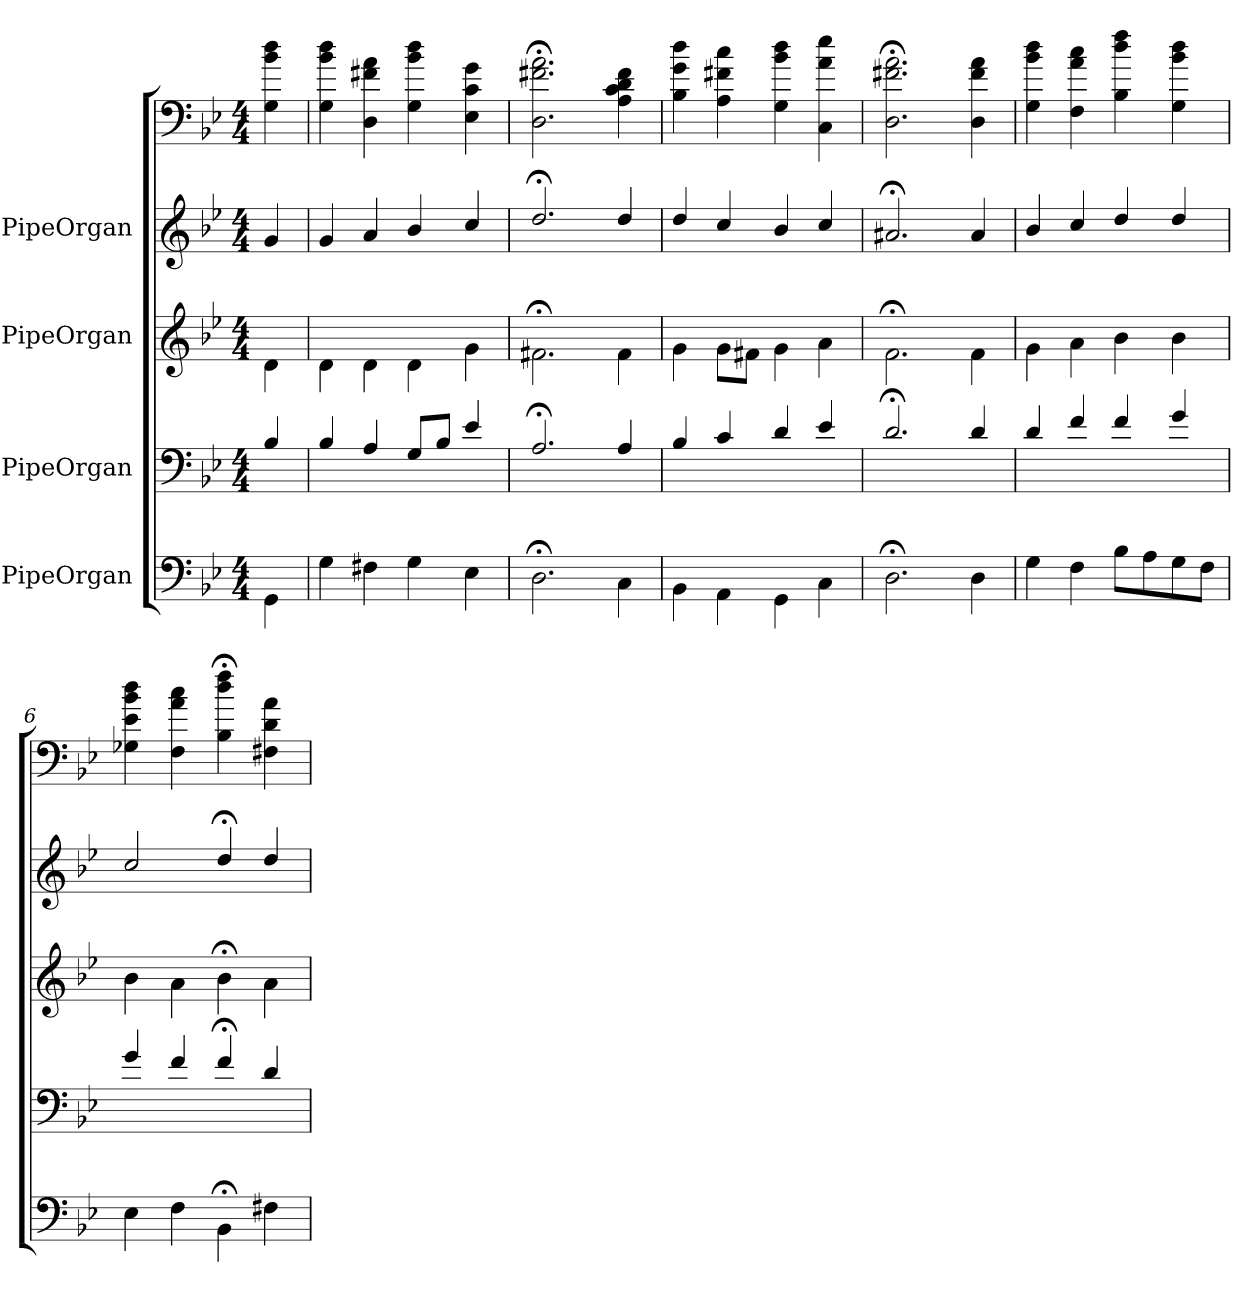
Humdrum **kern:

**kern	**kern	**kern	**kern	**kern
*part5	*part4	*part3	*part2	*part1
*staff5	*staff4	*staff3	*staff2	*staff1
*I"PipeOrgan	*I"PipeOrgan	*I"PipeOrgan	*I"PipeOrgan	*
*clefF4	*clefF4	*clefG2	*clefG2	*
*k[b-e-]	*k[b-e-]	*k[b-e-]	*k[b-e-]	*k[b-e-]
*g:	*g:	*g:	*g:	*g:
*M4/4	*M4/4	*M4/4	*M4/4	*M4/4
*MM60	*MM60	*MM60	*MM60	*MM60
=	=	=	=	=
4GG\	4B-/	4d\	4g/	4G 4b- 4dd
=1	=1	=1	=1	=1
4G\	4B-/	4d\	4g/	4G 4b- 4dd
4F#X\	4A/	4d\	4a/	4D 4f#X 4a
4G\	8G/L	4d\	4b-/	4G 4b- 4dd
.	8B-/J	.	.	.
4E-\	4e-/	4g\	4cc/	4E- 4c 4g
=2	=2	=2	=2	=2
2.D;<\	2.A;</	2.f#X;<\	2.dd;</	2.D;< 2.f#X;< 2.a;<
4C\	4A/	4f#\	4dd/	4A 4c 4d 4f#
=3	=3	=3	=3	=3
4BB-\	4B-/	4g\	4dd/	4B- 4g 4dd
4AA\	4c/	8g\L	4cc/	4A 4f#X 4cc
.	.	8f#X\J	.	.
4GG\	4d/	4g\	4b-/	4G 4b- 4dd
4C\	4e-/	4a\	4cc/	4C 4a 4ee-
=4	=4	=4	=4	=4
2.D;<\	2.d;</	2.f;<\	2.a#X;</	2.D;< 2.f#X;< 2.a;<
4D\	4d/	4f\	4a#/	4D 4f# 4a
=5	=5	=5	=5	=5
4G\	4d/	4g\	4b-/	4G 4b- 4dd
4F\	4f/	4a\	4cc/	4F 4a 4cc
8B-\L	4f/	4b-\	4dd/	4B- 4dd 4ff
8A\	.	.	.	.
8G\	4g/	4b-\	4dd/	4G 4b- 4dd
8F\J	.	.	.	.
=6	=6	=6	=6	=6
4E-\	4g/	4b-\	2cc/	4G-X 4e- 4b- 4dd
4F\	4f/	4a\	.	4F 4a 4cc
4BB-;<\	4f;</	4b-;<\	4dd;</	4B-;< 4dd;< 4ff;<
4F#X\	4d/	4a\	4dd/	4F#X 4d 4a
=	=	=	=	=
*-	*-	*-	*-	*-
